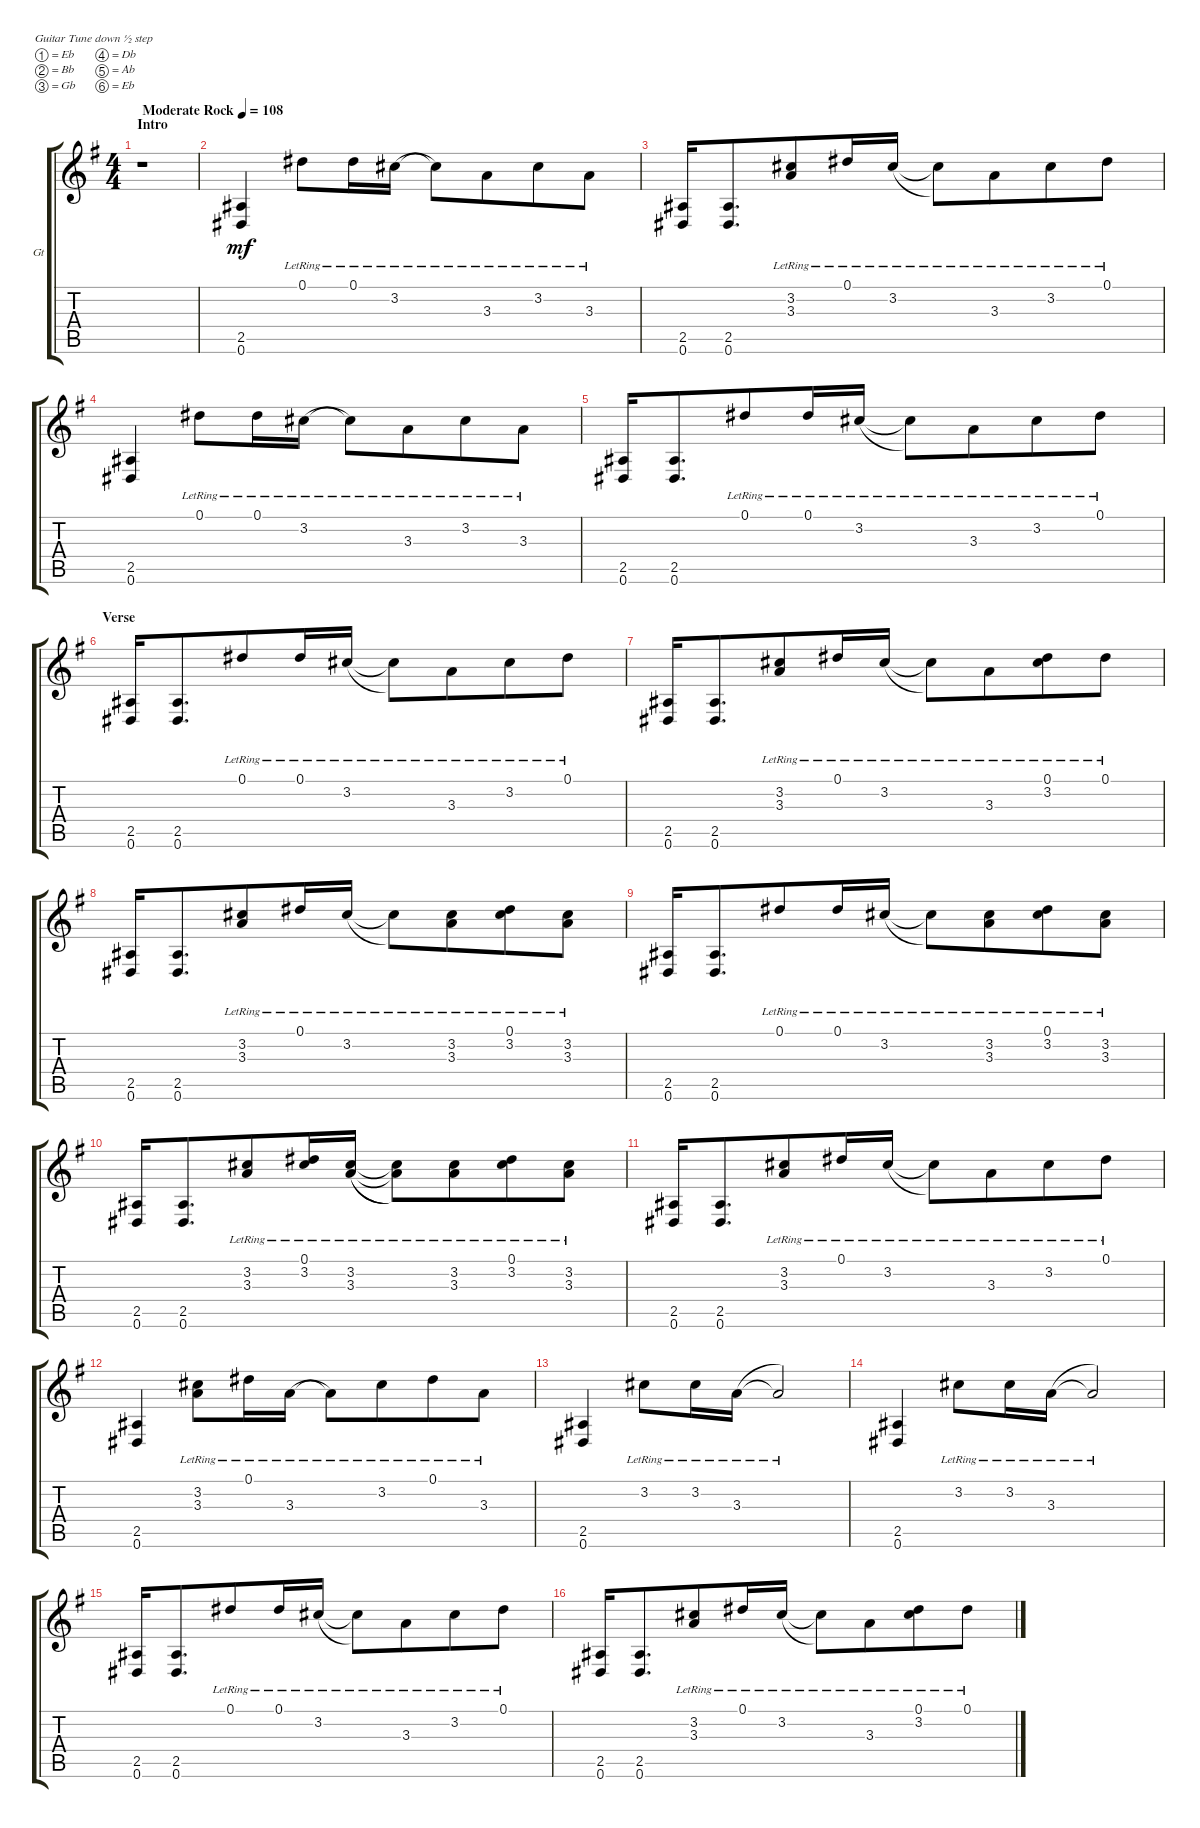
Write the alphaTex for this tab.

\defaultSystemsLayout 4
\bracketExtendMode groupsimilarinstruments
\firstSystemTrackNameOrientation horizontal
\otherSystemsTrackNameOrientation horizontal
\track ("Guitar" "Gt") {instrument electricguitarclean}
\staff {score tabs}
\tuning (Eb4 Bb3 Gb3 Db3 Ab2 Eb2)
\ts (4 4)
\beaming (8 4 4)
\section ("" "Intro")
\tempo (108 "Moderate Rock")
\clef g2
\scale
1.08575
\ks g
r.1{dy mf instrument electricguitarclean} |
\scale
0.91425 (0.6 2.5).4 0.1{lr}.8 0.1{lr}.16 3.2{lr}.16{legatoorigin} 3.2{lr t}.8 3.3{lr}.8 3.2{lr}.8 3.3{lr}.8 |
\scale
1.05549 (0.6 2.5).16 (0.6 2.5).8{d} (3.2{lr} 3.3{lr}).8 0.1{lr}.16 3.2{lr}.16{legatoorigin} 3.2{lr t}.8 3.3{lr}.8 3.2{lr}.8 0.1{lr}.8 |
\scale
0.944515 (0.6 2.5).4 0.1{lr}.8 0.1{lr}.16 3.2{lr}.16{legatoorigin} 3.2{lr t}.8 3.3{lr}.8 3.2{lr}.8 3.3{lr}.8 |
\scale
1.05549 (0.6 2.5).16 (0.6 2.5).8{d} 0.1{lr}.8 0.1{lr}.16 3.2{lr}.16{legatoorigin} 3.2{lr t}.8 3.3{lr}.8 3.2{lr}.8 0.1{lr}.8 |
\section ("" "Verse")
\scale
0.944515 (0.6 2.5).16{lyrics (0 "") lyrics (1 "") lyrics (2 "") lyrics (3 "") lyrics (4 "")} (0.6 2.5).8{d lyrics (0 "") lyrics (1 "") lyrics (2 "") lyrics (3 "") lyrics (4 "")} 0.1{lr}.8{lyrics (0 "") lyrics (1 "") lyrics (2 "") lyrics (3 "") lyrics (4 "")} 0.1{lr}.16{lyrics (0 "") lyrics (1 "") lyrics (2 "") lyrics (3 "") lyrics (4 "")} 3.2{lr}.16{lyrics (0 "") lyrics (1 "") lyrics (2 "") lyrics (3 "") lyrics (4 "") legatoorigin} 3.2{lr t}.8{lyrics (0 "") lyrics (1 "") lyrics (2 "") lyrics (3 "") lyrics (4 "")} 3.3{lr}.8{lyrics (0 "") lyrics (1 "") lyrics (2 "") lyrics (3 "") lyrics (4 "")} 3.2{lr}.8{lyrics (0 "") lyrics (1 "") lyrics (2 "") lyrics (3 "") lyrics (4 "")} 0.1{lr}.8{lyrics (0 "") lyrics (1 "") lyrics (2 "") lyrics (3 "") lyrics (4 "")} |
\scale
1.05549 (0.6 2.5).16{lyrics (0 "") lyrics (1 "") lyrics (2 "") lyrics (3 "") lyrics (4 "")} (0.6 2.5).8{d lyrics (0 "") lyrics (1 "") lyrics (2 "") lyrics (3 "") lyrics (4 "")} (3.2{lr} 3.3{lr}).8{lyrics (0 "") lyrics (1 "") lyrics (2 "") lyrics (3 "") lyrics (4 "")} 0.1{lr}.16{lyrics (0 "") lyrics (1 "") lyrics (2 "") lyrics (3 "") lyrics (4 "")} 3.2{lr}.16{lyrics (0 "") lyrics (1 "") lyrics (2 "") lyrics (3 "") lyrics (4 "") legatoorigin} 3.2{lr t}.8{lyrics (0 "") lyrics (1 "") lyrics (2 "") lyrics (3 "") lyrics (4 "")} 3.3{lr}.8{lyrics (0 "") lyrics (1 "") lyrics (2 "") lyrics (3 "") lyrics (4 "")} (3.2{lr} 0.1).8{lyrics (0 "") lyrics (1 "") lyrics (2 "") lyrics (3 "") lyrics (4 "")} 0.1{lr}.8{lyrics (0 "") lyrics (1 "") lyrics (2 "") lyrics (3 "") lyrics (4 "")} |
\scale
0.944515 (0.6 2.5).16{lyrics (0 "") lyrics (1 "") lyrics (2 "") lyrics (3 "") lyrics (4 "")} (0.6 2.5).8{d lyrics (0 "") lyrics (1 "") lyrics (2 "") lyrics (3 "") lyrics (4 "")} (3.2{lr} 3.3{lr}).8{lyrics (0 "") lyrics (1 "") lyrics (2 "") lyrics (3 "") lyrics (4 "")} 0.1{lr}.16{lyrics (0 "") lyrics (1 "") lyrics (2 "") lyrics (3 "") lyrics (4 "")} 3.2{lr}.16{lyrics (0 "") lyrics (1 "") lyrics (2 "") lyrics (3 "") lyrics (4 "") legatoorigin} 3.2{lr t}.8{lyrics (0 "") lyrics (1 "") lyrics (2 "") lyrics (3 "") lyrics (4 "")} (3.3{lr} 3.2{lr}).8{lyrics (0 "") lyrics (1 "") lyrics (2 "") lyrics (3 "") lyrics (4 "")} (3.2{lr} 0.1{lr}).8 (3.2{lr} 3.3{lr}).8 |
\scale
1.05549 (0.6 2.5).16 (0.6 2.5).8{d} 0.1{lr}.8 0.1{lr}.16 3.2{lr}.16{legatoorigin} 3.2{lr t}.8 (3.3{lr} 3.2{lr}).8 (3.2{lr} 0.1{lr}).8 (3.2{lr} 3.3{lr}).8 |
\scale
0.944515 (0.6 2.5).16 (0.6 2.5).8{d} (3.2{lr} 3.3{lr}).8 (0.1{lr} 3.2).16 (3.2{lr} 3.3).16{legatoorigin} (3.2{lr t} 3.3{t}).8 (3.3{lr} 3.2{lr}).8 (3.2{lr} 0.1{lr}).8 (3.2{lr} 3.3{lr}).8 |
\scale
1.05549 (0.6 2.5).16 (0.6 2.5).8{d} (3.2{lr} 3.3{lr}).8 0.1{lr}.16 3.2{lr}.16{legatoorigin} 3.2{lr t}.8 3.3{lr}.8 3.2{lr}.8 0.1{lr}.8 |
\scale
0.944515 (0.6 2.5).4 (3.2{lr} 3.3{lr}).8 0.1{lr}.16 3.3{lr}.16{legatoorigin} 3.3{lr t}.8 3.2{lr}.8 0.1{lr}.8 3.3{lr}.8 |
\scale
1.05549 (0.6 2.5).4 3.2{lr}.8 3.2{lr}.16 3.3{lr}.16{legatoorigin} 3.3{lr t}.2 |
\scale
0.944515 (0.6 2.5).4 3.2{lr}.8 3.2{lr}.16 3.3{lr}.16{legatoorigin} 3.3{lr t}.2 |
\scale
1.05549 (0.6 2.5).16 (0.6 2.5).8{d} 0.1{lr}.8 0.1{lr}.16 3.2{lr}.16{legatoorigin} 3.2{lr t}.8 3.3{lr}.8 3.2{lr}.8 0.1{lr}.8 |
\scale
0.944515 (0.6 2.5).16 (0.6 2.5).8{d} (3.2{lr} 3.3{lr}).8 0.1{lr}.16 3.2{lr}.16{legatoorigin} 3.2{lr t}.8 3.3{lr}.8 (3.2{lr} 0.1).8 0.1{lr}.8
